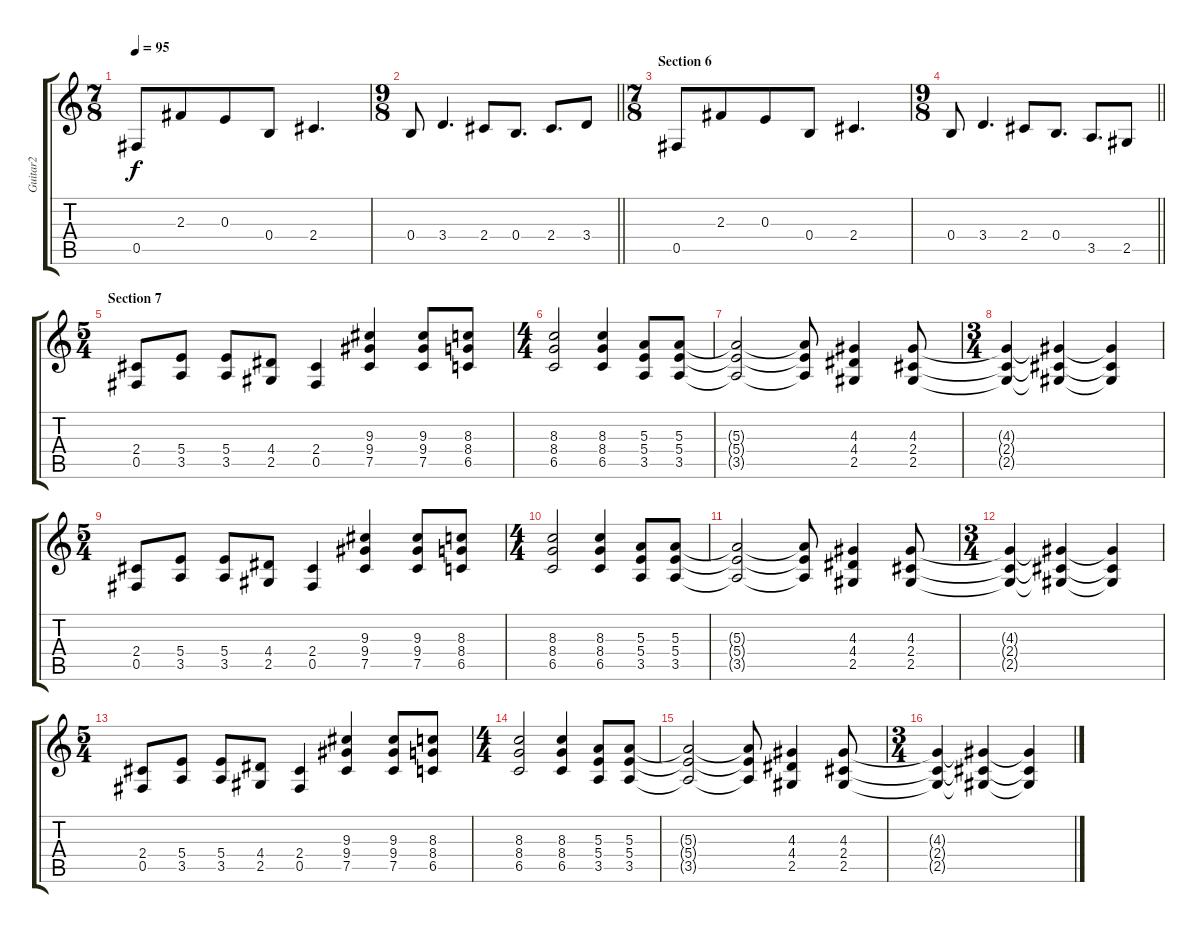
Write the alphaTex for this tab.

\track ("Guitar2" "Guitar2") {instrument distortionguitar}
\staff {score tabs}
\tuning (Db4 Ab3 E3 B2 Gb2 Db2) {hide}
\ts (7 8)
\tempo 95
\clef g2
\ks c
0.5.8{dy f} 2.3.8 0.3.8 0.4.8 2.4.4{d} |
\ts (9 8)
\barLineRight lightlight
0.4.8 3.4.4{d} 2.4.8 0.4.8{d} 2.4.8{d} 3.4.8 |
\ts (7 8)
\section ("" "Section 6")
0.5.8 2.3.8 0.3.8 0.4.8 2.4.4{d} |
\ts (9 8)
\barLineRight lightlight
0.4.8 3.4.4{d} 2.4.8 0.4.8{d} 3.5.8{d} 2.5.8 |
\ts (5 4)
\section ("" "Section 7")
(2.4 0.5).8 (5.4 3.5).8 (5.4 3.5).8 (4.4 2.5).8 (2.4 0.5).4 (9.3 9.4 7.5).4 (9.3 9.4 7.5).8 (8.3 8.4 6.5).8 |
\ts (4 4)
(8.3 8.4 6.5).2 (8.3 8.4 6.5).4 (5.3 5.4 3.5).8 (5.3 5.4 3.5).8 |
(5.3{t} 5.4{t} 3.5{t}).2 (5.3{t} 5.4{t} 3.5{t}).8 (4.3 4.4 2.5).4 (4.3 2.4 2.5).8 |
\ts (3 4)
(4.3{t} 2.4{t} 2.5{t}).4 (4.3{t} 2.4{t} 2.5{t}).4 (4.3{t} 2.4{t} 2.5{t}).4 |
\ts (5 4)
(2.4 0.5).8 (5.4 3.5).8 (5.4 3.5).8 (4.4 2.5).8 (2.4 0.5).4 (9.3 9.4 7.5).4 (9.3 9.4 7.5).8 (8.3 8.4 6.5).8 |
\ts (4 4)
(8.3 8.4 6.5).2 (8.3 8.4 6.5).4 (5.3 5.4 3.5).8 (5.3 5.4 3.5).8 |
(5.3{t} 5.4{t} 3.5{t}).2 (5.3{t} 5.4{t} 3.5{t}).8 (4.3 4.4 2.5).4 (4.3 2.4 2.5).8 |
\ts (3 4)
(4.3{t} 2.4{t} 2.5{t}).4 (4.3{t} 2.4{t} 2.5{t}).4 (4.3{t} 2.4{t} 2.5{t}).4 |
\ts (5 4)
(2.4 0.5).8 (5.4 3.5).8 (5.4 3.5).8 (4.4 2.5).8 (2.4 0.5).4 (9.3 9.4 7.5).4 (9.3 9.4 7.5).8 (8.3 8.4 6.5).8 |
\ts (4 4)
(8.3 8.4 6.5).2 (8.3 8.4 6.5).4 (5.3 5.4 3.5).8 (5.3 5.4 3.5).8 |
(5.3{t} 5.4{t} 3.5{t}).2 (5.3{t} 5.4{t} 3.5{t}).8 (4.3 4.4 2.5).4 (4.3 2.4 2.5).8 |
\ts (3 4)
(4.3{t} 2.4{t} 2.5{t}).4 (4.3{t} 2.4{t} 2.5{t}).4 (4.3{t} 2.4{t} 2.5{t}).4
